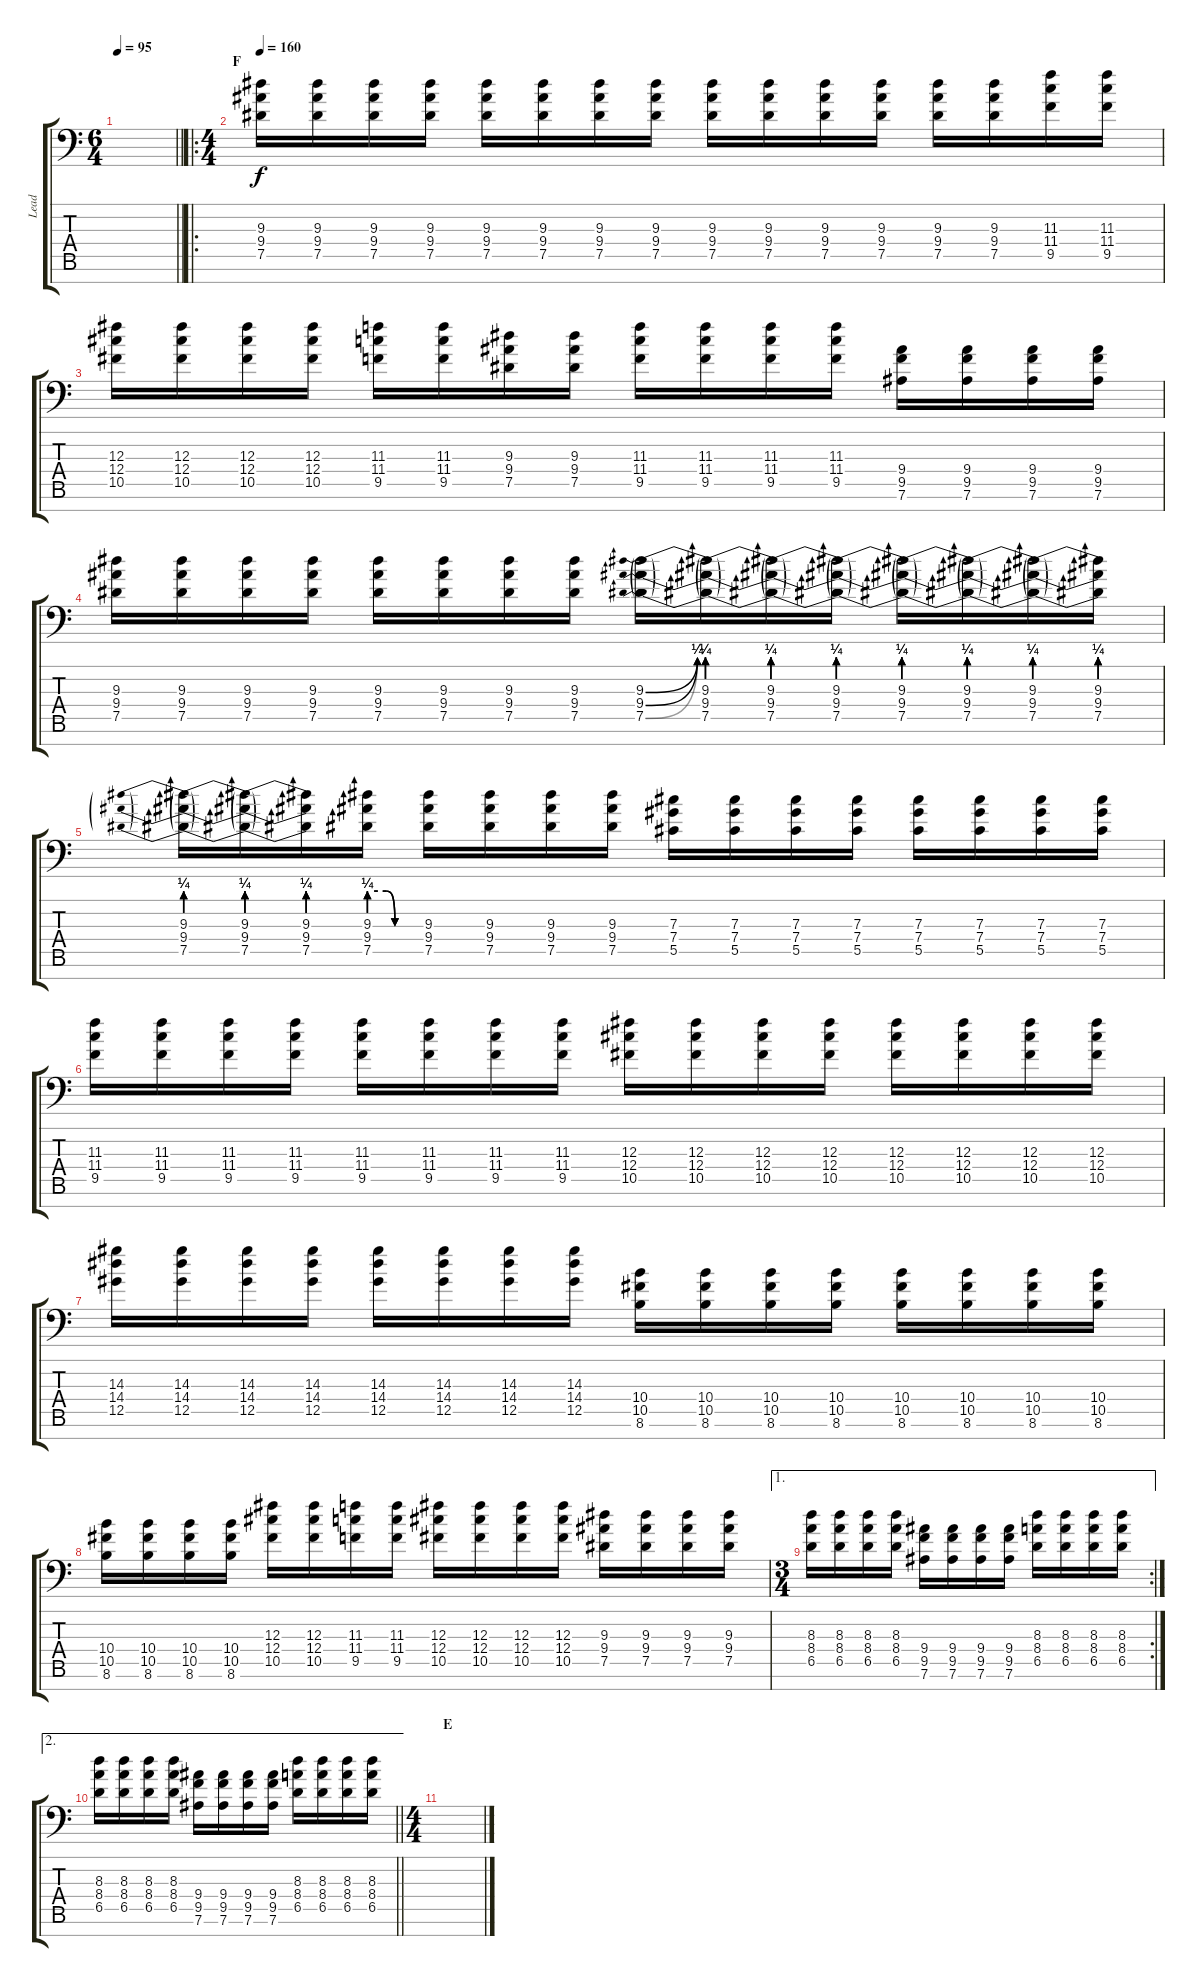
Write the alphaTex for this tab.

\track ("Lead" "Lead") {instrument overdrivenguitar}
\staff {score tabs}
\tuning (Eb4 Bb3 Gb3 Db3 Ab2 Eb2 Bb1) {hide}
\ts (6 4)
\tempo 95
\clef f4
\barLineRight lightlight
\ks c
|
\ro
\ts (4 4)
\section ("" "F")
\tempo 160
(9.3 9.4 7.5).16 (9.3 9.4 7.5).16 (9.3 9.4 7.5).16 (9.3 9.4 7.5).16 (9.3 9.4 7.5).16 (9.3 9.4 7.5).16 (9.3 9.4 7.5).16 (9.3 9.4 7.5).16 (9.3 9.4 7.5).16 (9.3 9.4 7.5).16 (9.3 9.4 7.5).16 (9.3 9.4 7.5).16 (9.3 9.4 7.5).16 (9.3 9.4 7.5).16 (11.3 11.4 9.5).16 (11.3 11.4 9.5).16 |
(12.3 12.4 10.5).16 (12.3 12.4 10.5).16 (12.3 12.4 10.5).16 (12.3 12.4 10.5).16 (11.3 11.4 9.5).16 (11.3 11.4 9.5).16 (9.3 9.4 7.5).16 (9.3 9.4 7.5).16 (11.3 11.4 9.5).16 (11.3 11.4 9.5).16 (11.3 11.4 9.5).16 (11.3 11.4 9.5).16 (9.4 9.5 7.6).16 (9.4 9.5 7.6).16 (9.4 9.5 7.6).16 (9.4 9.5 7.6).16 |
(9.3 9.4 7.5).16 (9.3 9.4 7.5).16 (9.3 9.4 7.5).16 (9.3 9.4 7.5).16 (9.3 9.4 7.5).16 (9.3 9.4 7.5).16 (9.3 9.4 7.5).16 (9.3 9.4 7.5).16 (9.3{be (bend 0 0 60 1)} 9.4{be (bend 0 0 60 1)} 7.5{be (bend 0 0 60 1)}).16 (9.3{be (prebend 0 1 60 1)} 9.4{be (prebend 0 1 60 1)} 7.5{be (prebend 0 1 60 1)}).16 (9.3{be (prebend 0 1 60 1)} 9.4{be (prebend 0 1 60 1)} 7.5{be (prebend 0 1 60 1)}).16 (9.3{be (prebend 0 1 60 1)} 9.4{be (prebend 0 1 60 1)} 7.5{be (prebend 0 1 60 1)}).16 (9.3{be (prebend 0 1 60 1)} 9.4{be (prebend 0 1 60 1)} 7.5{be (prebend 0 1 60 1)}).16 (9.3{be (prebend 0 1 60 1)} 9.4{be (prebend 0 1 60 1)} 7.5{be (prebend 0 1 60 1)}).16 (9.3{be (prebend 0 1 60 1)} 9.4{be (prebend 0 1 60 1)} 7.5{be (prebend 0 1 60 1)}).16 (9.3{be (prebend 0 1 60 1)} 9.4{be (prebend 0 1 60 1)} 7.5{be (prebend 0 1 60 1)}).16 |
(9.3{be (prebend 0 1 60 1)} 9.4{be (prebend 0 1 60 1)} 7.5{be (prebend 0 1 60 1)}).16 (9.3{be (prebend 0 1 60 1)} 9.4{be (prebend 0 1 60 1)} 7.5{be (prebend 0 1 60 1)}).16 (9.3{be (prebend 0 1 60 1)} 9.4{be (prebend 0 1 60 1)} 7.5{be (prebend 0 1 60 1)}).16 (9.3{be (custom 0 1 10 1 20 1 30 0 60 0)} 9.4{be (custom 0 1 10 1 20 1 30 0 60 0)} 7.5{be (custom 0 1 10 1 20 1 30 0 60 0)}).16 (9.3 9.4 7.5).16 (9.3 9.4 7.5).16 (9.3 9.4 7.5).16 (9.3 9.4 7.5).16 (7.3 7.4 5.5).16 (7.3 7.4 5.5).16 (7.3 7.4 5.5).16 (7.3 7.4 5.5).16 (7.3 7.4 5.5).16 (7.3 7.4 5.5).16 (7.3 7.4 5.5).16 (7.3 7.4 5.5).16 |
(11.3 11.4 9.5).16 (11.3 11.4 9.5).16 (11.3 11.4 9.5).16 (11.3 11.4 9.5).16 (11.3 11.4 9.5).16 (11.3 11.4 9.5).16 (11.3 11.4 9.5).16 (11.3 11.4 9.5).16 (12.3 12.4 10.5).16 (12.3 12.4 10.5).16 (12.3 12.4 10.5).16 (12.3 12.4 10.5).16 (12.3 12.4 10.5).16 (12.3 12.4 10.5).16 (12.3 12.4 10.5).16 (12.3 12.4 10.5).16 |
(14.3 14.4 12.5).16 (14.3 14.4 12.5).16 (14.3 14.4 12.5).16 (14.3 14.4 12.5).16 (14.3 14.4 12.5).16 (14.3 14.4 12.5).16 (14.3 14.4 12.5).16 (14.3 14.4 12.5).16 (10.4 10.5 8.6).16 (10.4 10.5 8.6).16 (10.4 10.5 8.6).16 (10.4 10.5 8.6).16 (10.4 10.5 8.6).16 (10.4 10.5 8.6).16 (10.4 10.5 8.6).16 (10.4 10.5 8.6).16 |
(10.4 10.5 8.6).16 (10.4 10.5 8.6).16 (10.4 10.5 8.6).16 (10.4 10.5 8.6).16 (12.3 12.4 10.5).16 (12.3 12.4 10.5).16 (11.3 11.4 9.5).16 (11.3 11.4 9.5).16 (12.3 12.4 10.5).16 (12.3 12.4 10.5).16 (12.3 12.4 10.5).16 (12.3 12.4 10.5).16 (9.3 9.4 7.5).16 (9.3 9.4 7.5).16 (9.3 9.4 7.5).16 (9.3 9.4 7.5).16 |
\ae 1
\rc 2
\ts (3 4)
(8.3 8.4 6.5).16 (8.3 8.4 6.5).16 (8.3 8.4 6.5).16 (8.3 8.4 6.5).16 (9.4 9.5 7.6).16 (9.4 9.5 7.6).16 (9.4 9.5 7.6).16 (9.4 9.5 7.6).16 (8.3 8.4 6.5).16 (8.3 8.4 6.5).16 (8.3 8.4 6.5).16 (8.3 8.4 6.5).16 |
\ae 2
\barLineRight lightlight
(8.3 8.4 6.5).16 (8.3 8.4 6.5).16 (8.3 8.4 6.5).16 (8.3 8.4 6.5).16 (9.4 9.5 7.6).16 (9.4 9.5 7.6).16 (9.4 9.5 7.6).16 (9.4 9.5 7.6).16 (8.3 8.4 6.5).16 (8.3 8.4 6.5).16 (8.3 8.4 6.5).16 (8.3 8.4 6.5).16 |
\ts (4 4)
\section ("" "E")
